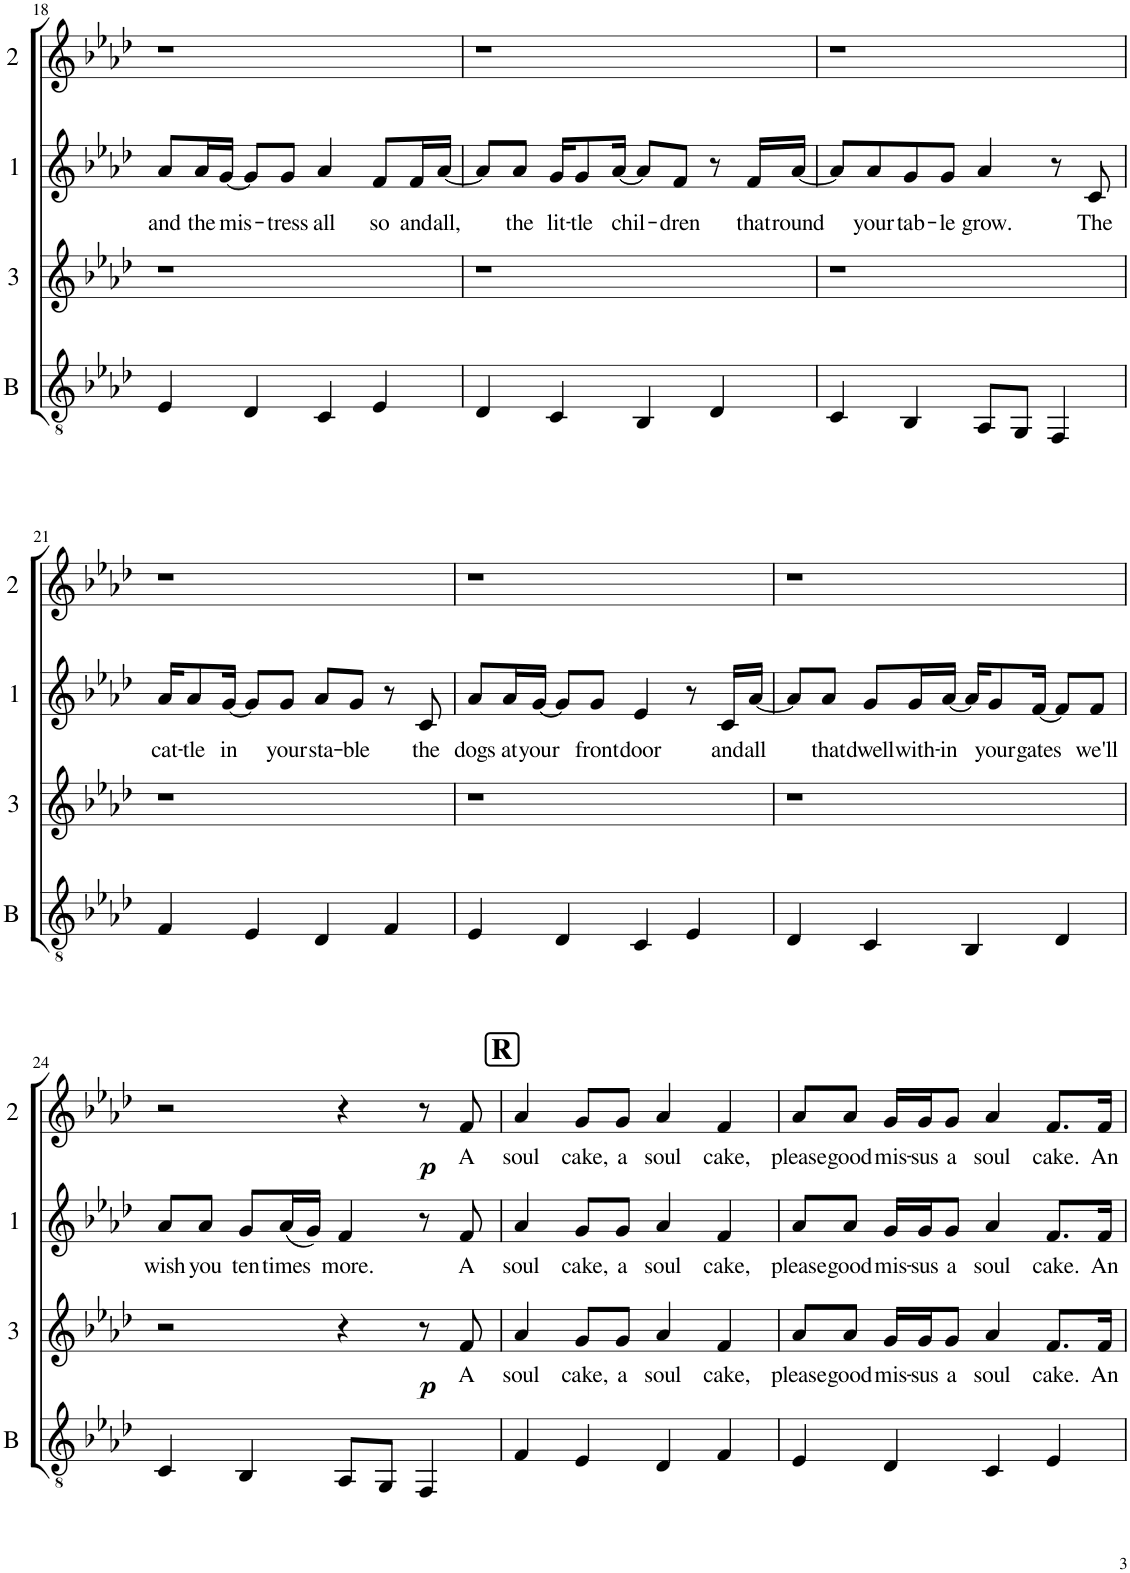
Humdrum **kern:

**kern	**kern	**text	**dynam	**kern	**text	**kern	**text	**dynam
*part4	*part3	*part3	*part3	*part2	*part2	*part1	*part1	*part1
*staff4	*staff3	*staff3	*staff3	*staff2	*staff2	*staff1	*staff1	*staff1
*I"Bas	*I"Dolní	*	*	*I"Hlavní	*	*I"Horní	*	*
*I'B	*	*	*	*	*	*	*	*
!!LO:PB:g=z
*clefGv2	*clefG2	*	*	*clefG2	*	*clefG2	*	*
*k[b-e-a-d-]	*k[b-e-a-d-]	*	*	*k[b-e-a-d-]	*	*k[b-e-a-d-]	*	*
*M4/4	*M4/4	*	*	*M4/4	*	*M4/4	*	*
=18	=18	=18	=18	=18	=18	=18	=18	=18
!	!	!	!	!	!LO:LY:b	!	!	!
4E-/	1r	.	.	8a-/L	and	1r	.	.
!	!	!	!	!	!LO:LY:b	!	!	!
.	.	.	.	16a-/L	the	.	.	.
!	!	!	!	!	!LO:LY:b	!	!	!
.	.	.	.	[16g/JJ	mis-	.	.	.
4D-/	.	.	.	8g/L]	.	.	.	.
!	!	!	!	!	!LO:LY:b	!	!	!
.	.	.	.	8g/J	-tress	.	.	.
!	!	!	!	!	!LO:LY:b	!	!	!
4C/	.	.	.	4a-/	all	.	.	.
!	!	!	!	!	!LO:LY:b	!	!	!
4E-/	.	.	.	8f/L	so	.	.	.
!	!	!	!	!	!LO:LY:b	!	!	!
.	.	.	.	16f/L	and	.	.	.
!	!	!	!	!	!LO:LY:b	!	!	!
.	.	.	.	[16a-/JJ	all,	.	.	.
=19	=19	=19	=19	=19	=19	=19	=19	=19
4D-/	1r	.	.	8a-/L]	.	1r	.	.
!	!	!	!	!	!LO:LY:b	!	!	!
.	.	.	.	8a-/J	the	.	.	.
!	!	!	!	!	!LO:LY:b	!	!	!
4C/	.	.	.	16g/KL	lit-	.	.	.
!	!	!	!	!	!LO:LY:b	!	!	!
.	.	.	.	8g/	-tle	.	.	.
!	!	!	!	!	!LO:LY:b	!	!	!
.	.	.	.	[16a-/Jk	chil-	.	.	.
4BB-/	.	.	.	8a-/L]	.	.	.	.
!	!	!	!	!	!LO:LY:b	!	!	!
.	.	.	.	8f/J	-dren	.	.	.
4D-/	.	.	.	8r	.	.	.	.
!	!	!	!	!	!LO:LY:b	!	!	!
.	.	.	.	16f/LL	that	.	.	.
!	!	!	!	!	!LO:LY:b	!	!	!
.	.	.	.	[16a-/JJ	round	.	.	.
=20	=20	=20	=20	=20	=20	=20	=20	=20
4C/	1r	.	.	8a-/L]	.	1r	.	.
!	!	!	!	!	!LO:LY:b	!	!	!
.	.	.	.	8a-/	your	.	.	.
!	!	!	!	!	!LO:LY:b	!	!	!
4BB-/	.	.	.	8g/	tab-	.	.	.
!	!	!	!	!	!LO:LY:b	!	!	!
.	.	.	.	8g/J	-le	.	.	.
!	!	!	!	!	!LO:LY:b	!	!	!
8AA-/L	.	.	.	4a-/	grow.	.	.	.
8GG/J	.	.	.	.	.	.	.	.
4FF/	.	.	.	8r	.	.	.	.
!	!	!	!	!	!LO:LY:b	!	!	!
.	.	.	.	8c/	The	.	.	.
!!LO:LB:g=z
=21	=21	=21	=21	=21	=21	=21	=21	=21
!	!	!	!	!	!LO:LY:b	!	!	!
4F/	1r	.	.	16a-/KL	cat-	1r	.	.
!	!	!	!	!	!LO:LY:b	!	!	!
.	.	.	.	8a-/	-tle	.	.	.
!	!	!	!	!	!LO:LY:b	!	!	!
.	.	.	.	[16g/Jk	in	.	.	.
4E-/	.	.	.	8g/L]	.	.	.	.
!	!	!	!	!	!LO:LY:b	!	!	!
.	.	.	.	8g/J	your	.	.	.
!	!	!	!	!	!LO:LY:b	!	!	!
4D-/	.	.	.	8a-/L	sta-	.	.	.
!	!	!	!	!	!LO:LY:b	!	!	!
.	.	.	.	8g/J	-ble	.	.	.
4F/	.	.	.	8r	.	.	.	.
!	!	!	!	!	!LO:LY:b	!	!	!
.	.	.	.	8c/	the	.	.	.
=22	=22	=22	=22	=22	=22	=22	=22	=22
!	!	!	!	!	!LO:LY:b	!	!	!
4E-/	1r	.	.	8a-/L	dogs	1r	.	.
!	!	!	!	!	!LO:LY:b	!	!	!
.	.	.	.	16a-/L	at	.	.	.
!	!	!	!	!	!LO:LY:b	!	!	!
.	.	.	.	[16g/JJ	your	.	.	.
4D-/	.	.	.	8g/L]	.	.	.	.
!	!	!	!	!	!LO:LY:b	!	!	!
.	.	.	.	8g/J	front	.	.	.
!	!	!	!	!	!LO:LY:b	!	!	!
4C/	.	.	.	4e-/	door	.	.	.
4E-/	.	.	.	8r	.	.	.	.
!	!	!	!	!	!LO:LY:b	!	!	!
.	.	.	.	16c/LL	and	.	.	.
!	!	!	!	!	!LO:LY:b	!	!	!
.	.	.	.	[16a-/JJ	all	.	.	.
=23	=23	=23	=23	=23	=23	=23	=23	=23
4D-/	1r	.	.	8a-/L]	.	1r	.	.
!	!	!	!	!	!LO:LY:b	!	!	!
.	.	.	.	8a-/J	that	.	.	.
!	!	!	!	!	!LO:LY:b	!	!	!
4C/	.	.	.	8g/L	dwell	.	.	.
!	!	!	!	!	!LO:LY:b	!	!	!
.	.	.	.	16g/L	with-	.	.	.
!	!	!	!	!	!LO:LY:b	!	!	!
.	.	.	.	[16a-/JJ	-in	.	.	.
4BB-/	.	.	.	16a-/KL]	.	.	.	.
!	!	!	!	!	!LO:LY:b	!	!	!
.	.	.	.	8g/	your	.	.	.
!	!	!	!	!	!LO:LY:b	!	!	!
.	.	.	.	[16f/Jk	gates	.	.	.
4D-/	.	.	.	8f/L]	.	.	.	.
!	!	!	!	!	!LO:LY:b	!	!	!
.	.	.	.	8f/J	we'll	.	.	.
!!LO:LB:g=z
=24	=24	=24	=24	=24	=24	=24	=24	=24
!	!	!	!	!	!LO:LY:b	!	!	!
4C/	2r	.	.	8a-/L	wish	2r	.	.
!	!	!	!	!	!LO:LY:b	!	!	!
.	.	.	.	8a-/J	you	.	.	.
!	!	!	!	!	!LO:LY:b	!	!	!
4BB-/	.	.	.	8g/L	ten	.	.	.
!	!	!	!	!	!LO:LY:b	!	!	!
.	.	.	.	(16a-/L	times	.	.	.
.	.	.	.	16g/JJ)	.	.	.	.
!	!	!	!	!	!LO:LY:b	!	!	!
8AA-/L	4r	.	.	4f/	more.	4r	.	.
8GG/J	.	.	.	.	.	.	.	.
!	!	!	!LO:DY:b	!	!	!	!	!LO:DY:b
4FF/	8r	.	p	8r	.	8r	.	p
!	!	!LO:LY:b	!	!	!LO:LY:b	!	!LO:LY:b	!
.	8f/	A	.	8f/	A	8f/	A	.
!!LO:REH:place=s1:a:B:cj:fs=14:t=R
=25	=25	=25	=25	=25	=25	=25	=25	=25
!	!	!LO:LY:b	!	!	!LO:LY:b	!	!LO:LY:b	!
4F/	4a-/	soul	.	4a-/	soul	4a-/	soul	.
!	!	!LO:LY:b	!	!	!LO:LY:b	!	!LO:LY:b	!
4E-/	8g/L	cake,	.	8g/L	cake,	8g/L	cake,	.
!	!	!LO:LY:b	!	!	!LO:LY:b	!	!LO:LY:b	!
.	8g/J	a	.	8g/J	a	8g/J	a	.
!	!	!LO:LY:b	!	!	!LO:LY:b	!	!LO:LY:b	!
4D-/	4a-/	soul	.	4a-/	soul	4a-/	soul	.
!	!	!LO:LY:b	!	!	!LO:LY:b	!	!LO:LY:b	!
4F/	4f/	cake,	.	4f/	cake,	4f/	cake,	.
=26	=26	=26	=26	=26	=26	=26	=26	=26
!	!	!LO:LY:b	!	!	!LO:LY:b	!	!LO:LY:b	!
4E-/	8a-/L	please	.	8a-/L	please	8a-/L	please	.
!	!	!LO:LY:b	!	!	!LO:LY:b	!	!LO:LY:b	!
.	8a-/J	good	.	8a-/J	good	8a-/J	good	.
!	!	!LO:LY:b	!	!	!LO:LY:b	!	!LO:LY:b	!
4D-/	16g/LL	mis-	.	16g/LL	mis-	16g/LL	mis-	.
!	!	!LO:LY:b	!	!	!LO:LY:b	!	!LO:LY:b	!
.	16g/J	-sus	.	16g/J	-sus	16g/J	-sus	.
!	!	!LO:LY:b	!	!	!LO:LY:b	!	!LO:LY:b	!
.	8g/J	a	.	8g/J	a	8g/J	a	.
!	!	!LO:LY:b	!	!	!LO:LY:b	!	!LO:LY:b	!
4C/	4a-/	soul	.	4a-/	soul	4a-/	soul	.
!	!	!LO:LY:b	!	!	!LO:LY:b	!	!LO:LY:b	!
4E-/	8.f/L	cake.	.	8.f/L	cake.	8.f/L	cake.	.
!	!	!LO:LY:b	!	!	!LO:LY:b	!	!LO:LY:b	!
.	16f/Jk	An	.	16f/Jk	An	16f/Jk	An	.
=	=	=	=	=	=	=	=	=
*-	*-	*-	*-	*-	*-	*-	*-	*-
